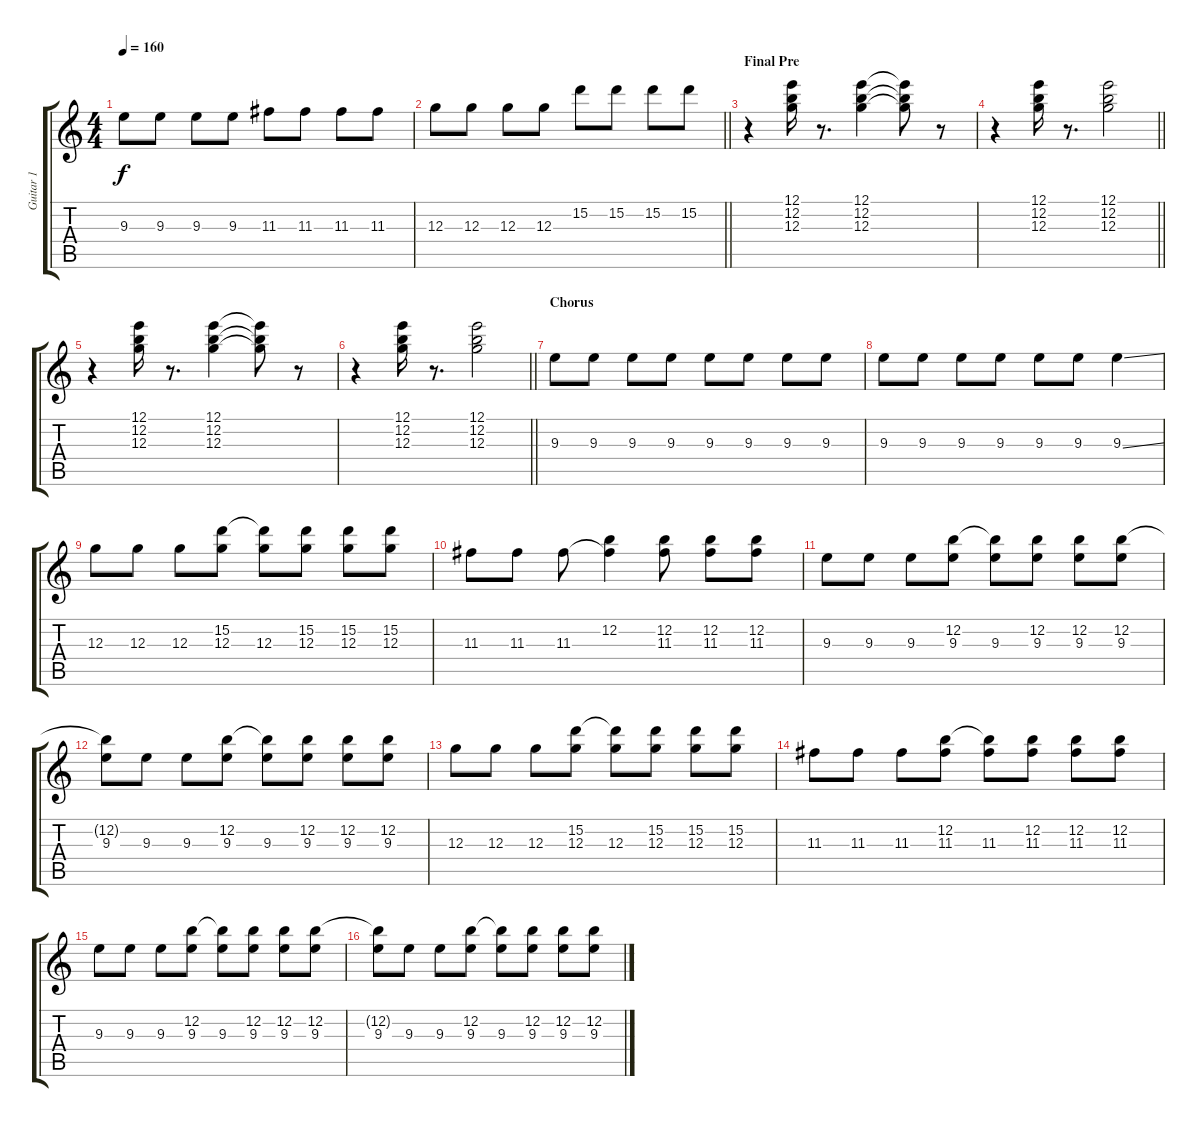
\track ("Guitar 1" "Guitar 1") {instrument distortionguitar}
\staff {score tabs}
\tuning (E4 B3 G3 D3 A2 D2) {hide}
\ts (4 4)
\tempo 160
\clef g2
\ks c
9.3.8{dy f} 9.3.8 9.3.8 9.3.8 11.3.8 11.3.8 11.3.8 11.3.8 |
\barLineRight lightlight
12.3.8 12.3.8 12.3.8 12.3.8 15.2.8 15.2.8 15.2.8 15.2.8 |
\section ("" "Final Pre")
r.4{volume 15} (12.1 12.2 12.3).16 r.8{d} (12.1 12.2 12.3).4 (12.1{t} 12.2{t} 12.3{t}).8 r.8 |
\barLineRight lightlight
r.4 (12.1 12.2 12.3).16 r.8{d} (12.1 12.2 12.3).2 |
r.4{volume 15} (12.1 12.2 12.3).16 r.8{d} (12.1 12.2 12.3).4 (12.1{t} 12.2{t} 12.3{t}).8 r.8 |
\barLineRight lightlight
r.4 (12.1 12.2 12.3).16 r.8{d} (12.1 12.2 12.3).2 |
\section ("" "Chorus")
9.3.8{volume 13 balance 8 instrument distortionguitar} 9.3.8 9.3.8 9.3.8 9.3.8 9.3.8 9.3.8 9.3.8 |
9.3.8 9.3.8 9.3.8 9.3.8 9.3.8 9.3.8 9.3{ss}.4 |
12.3.8 12.3.8 12.3.8 (15.2 12.3).8 (15.2{t} 12.3).8 (15.2 12.3).8 (15.2 12.3).8 (15.2 12.3).8 |
11.3.8 11.3.8 11.3.8 (12.2 11.3{t}).4 (12.2 11.3).8 (12.2 11.3).8 (12.2 11.3).8 |
9.3.8 9.3.8 9.3.8 (12.2 9.3).8 (12.2{t} 9.3).8 (12.2 9.3).8 (12.2 9.3).8 (12.2 9.3).8 |
(12.2{t} 9.3).8 9.3.8 9.3.8 (12.2 9.3).8 (12.2{t} 9.3).8 (12.2 9.3).8 (12.2 9.3).8 (12.2 9.3).8 |
12.3.8 12.3.8 12.3.8 (15.2 12.3).8 (15.2{t} 12.3).8 (15.2 12.3).8 (15.2 12.3).8 (15.2 12.3).8 |
11.3.8 11.3.8 11.3.8 (12.2 11.3).8 (12.2{t} 11.3).8 (12.2 11.3).8 (12.2 11.3).8 (12.2 11.3).8 |
9.3.8 9.3.8 9.3.8 (12.2 9.3).8 (12.2{t} 9.3).8 (12.2 9.3).8 (12.2 9.3).8 (12.2 9.3).8 |
(12.2{t} 9.3).8 9.3.8 9.3.8 (12.2 9.3).8 (12.2{t} 9.3).8 (12.2 9.3).8 (12.2 9.3).8 (12.2 9.3).8
